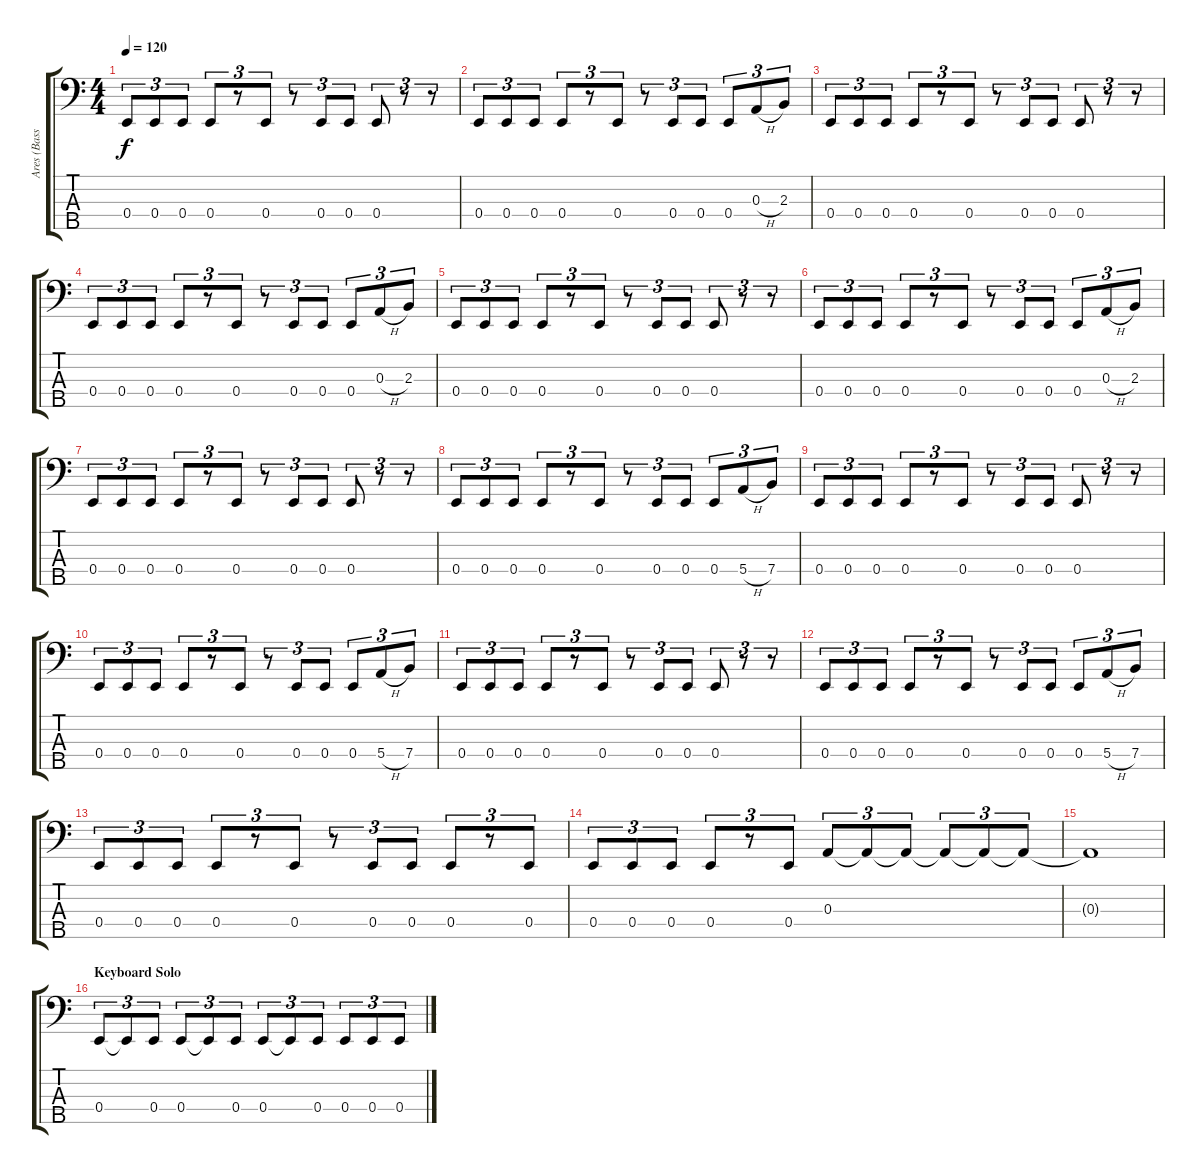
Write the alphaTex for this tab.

\track ("Ares (Bass Guitar)" "Ares (Bass") {instrument electricbasspick}
\staff {score tabs}
\tuning (G2 D2 A1 E1 B0) {hide}
\ts (4 4)
\tempo 120
\clef f4
\ks c
0.4.8{tu (3 2) dy f} 0.4.8{tu (3 2)} 0.4.8{tu (3 2)} 0.4.8{tu (3 2)} r.8{tu (3 2)} 0.4.8{tu (3 2)} r.8{tu (3 2)} 0.4.8{tu (3 2)} 0.4.8{tu (3 2)} 0.4.8{tu (3 2)} r.8{tu (3 2)} r.8{tu (3 2)} |
0.4.8{tu (3 2)} 0.4.8{tu (3 2)} 0.4.8{tu (3 2)} 0.4.8{tu (3 2)} r.8{tu (3 2)} 0.4.8{tu (3 2)} r.8{tu (3 2)} 0.4.8{tu (3 2)} 0.4.8{tu (3 2)} 0.4.8{tu (3 2)} 0.3{h}.8{tu (3 2)} 2.3.8{tu (3 2)} |
0.4.8{tu (3 2)} 0.4.8{tu (3 2)} 0.4.8{tu (3 2)} 0.4.8{tu (3 2)} r.8{tu (3 2)} 0.4.8{tu (3 2)} r.8{tu (3 2)} 0.4.8{tu (3 2)} 0.4.8{tu (3 2)} 0.4.8{tu (3 2)} r.8{tu (3 2)} r.8{tu (3 2)} |
0.4.8{tu (3 2)} 0.4.8{tu (3 2)} 0.4.8{tu (3 2)} 0.4.8{tu (3 2)} r.8{tu (3 2)} 0.4.8{tu (3 2)} r.8{tu (3 2)} 0.4.8{tu (3 2)} 0.4.8{tu (3 2)} 0.4.8{tu (3 2)} 0.3{h}.8{tu (3 2)} 2.3.8{tu (3 2)} |
0.4.8{tu (3 2)} 0.4.8{tu (3 2)} 0.4.8{tu (3 2)} 0.4.8{tu (3 2)} r.8{tu (3 2)} 0.4.8{tu (3 2)} r.8{tu (3 2)} 0.4.8{tu (3 2)} 0.4.8{tu (3 2)} 0.4.8{tu (3 2)} r.8{tu (3 2)} r.8{tu (3 2)} |
0.4.8{tu (3 2)} 0.4.8{tu (3 2)} 0.4.8{tu (3 2)} 0.4.8{tu (3 2)} r.8{tu (3 2)} 0.4.8{tu (3 2)} r.8{tu (3 2)} 0.4.8{tu (3 2)} 0.4.8{tu (3 2)} 0.4.8{tu (3 2)} 0.3{h}.8{tu (3 2)} 2.3.8{tu (3 2)} |
0.4.8{tu (3 2)} 0.4.8{tu (3 2)} 0.4.8{tu (3 2)} 0.4.8{tu (3 2)} r.8{tu (3 2)} 0.4.8{tu (3 2)} r.8{tu (3 2)} 0.4.8{tu (3 2)} 0.4.8{tu (3 2)} 0.4.8{tu (3 2)} r.8{tu (3 2)} r.8{tu (3 2)} |
0.4.8{tu (3 2)} 0.4.8{tu (3 2)} 0.4.8{tu (3 2)} 0.4.8{tu (3 2)} r.8{tu (3 2)} 0.4.8{tu (3 2)} r.8{tu (3 2)} 0.4.8{tu (3 2)} 0.4.8{tu (3 2)} 0.4.8{tu (3 2)} 5.4{h}.8{tu (3 2)} 7.4.8{tu (3 2)} |
0.4.8{tu (3 2)} 0.4.8{tu (3 2)} 0.4.8{tu (3 2)} 0.4.8{tu (3 2)} r.8{tu (3 2)} 0.4.8{tu (3 2)} r.8{tu (3 2)} 0.4.8{tu (3 2)} 0.4.8{tu (3 2)} 0.4.8{tu (3 2)} r.8{tu (3 2)} r.8{tu (3 2)} |
0.4.8{tu (3 2)} 0.4.8{tu (3 2)} 0.4.8{tu (3 2)} 0.4.8{tu (3 2)} r.8{tu (3 2)} 0.4.8{tu (3 2)} r.8{tu (3 2)} 0.4.8{tu (3 2)} 0.4.8{tu (3 2)} 0.4.8{tu (3 2)} 5.4{h}.8{tu (3 2)} 7.4.8{tu (3 2)} |
0.4.8{tu (3 2)} 0.4.8{tu (3 2)} 0.4.8{tu (3 2)} 0.4.8{tu (3 2)} r.8{tu (3 2)} 0.4.8{tu (3 2)} r.8{tu (3 2)} 0.4.8{tu (3 2)} 0.4.8{tu (3 2)} 0.4.8{tu (3 2)} r.8{tu (3 2)} r.8{tu (3 2)} |
0.4.8{tu (3 2)} 0.4.8{tu (3 2)} 0.4.8{tu (3 2)} 0.4.8{tu (3 2)} r.8{tu (3 2)} 0.4.8{tu (3 2)} r.8{tu (3 2)} 0.4.8{tu (3 2)} 0.4.8{tu (3 2)} 0.4.8{tu (3 2)} 5.4{h}.8{tu (3 2)} 7.4.8{tu (3 2)} |
0.4.8{tu (3 2) volume 14} 0.4.8{tu (3 2)} 0.4.8{tu (3 2)} 0.4.8{tu (3 2)} r.8{tu (3 2)} 0.4.8{tu (3 2)} r.8{tu (3 2)} 0.4.8{tu (3 2)} 0.4.8{tu (3 2)} 0.4.8{tu (3 2)} r.8{tu (3 2)} 0.4.8{tu (3 2)} |
0.4.8{tu (3 2)} 0.4.8{tu (3 2)} 0.4.8{tu (3 2)} 0.4.8{tu (3 2)} r.8{tu (3 2)} 0.4.8{tu (3 2)} 0.3.8{tu (3 2)} 0.3{t}.8{tu (3 2)} 0.3{t}.8{tu (3 2)} 0.3{t}.8{tu (3 2)} 0.3{t}.8{tu (3 2)} 0.3{t}.8{tu (3 2)} |
0.3{t}.1 |
\section ("" "Keyboard Solo")
0.4.8{tu (3 2) volume 13} 0.4{t}.8{tu (3 2)} 0.4.8{tu (3 2)} 0.4.8{tu (3 2)} 0.4{t}.8{tu (3 2)} 0.4.8{tu (3 2)} 0.4.8{tu (3 2)} 0.4{t}.8{tu (3 2)} 0.4.8{tu (3 2)} 0.4.8{tu (3 2)} 0.4.8{tu (3 2)} 0.4.8{tu (3 2)}
